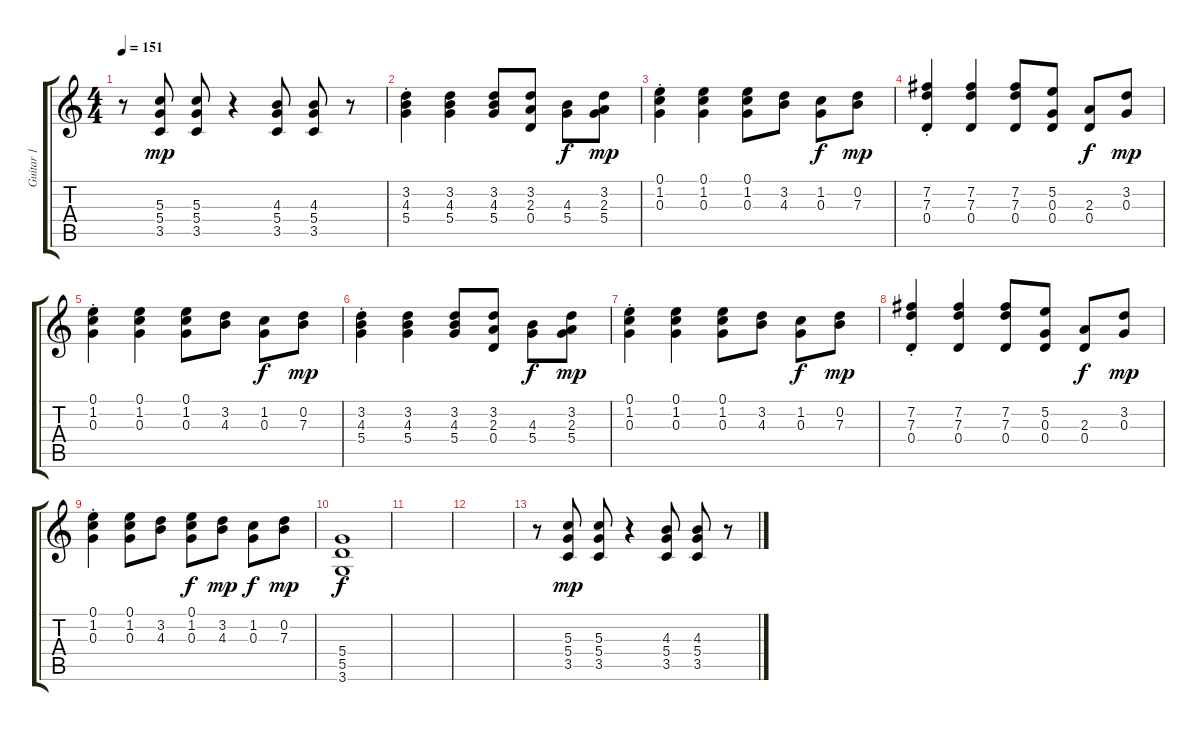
\track ("Guitar 1" "Guitar 1") {instrument overdrivenguitar}
\staff {score tabs}
\tuning (E4 B3 G3 D3 A2 E2) {hide}
\ts (4 4)
\tempo 151
\clef g2
\ks c
r.8{dy mp} (5.3 5.4 3.5).8 (5.3 5.4 3.5).8 r.4 (4.3 5.4 3.5).8 (4.3 5.4 3.5).8 r.8 |
(3.2{st} 4.3{st} 5.4{st}).4 (3.2 4.3 5.4).4 (3.2 4.3 5.4).8 (3.2 2.3 0.4).8 (4.3 5.4).8{dy f} (3.2 2.3 5.4).8{dy mp} |
(0.1{st} 1.2{st} 0.3{st}).4 (0.1 1.2 0.3).4 (0.1 1.2 0.3).8 (3.2 4.3).8 (1.2 0.3).8{dy f} (0.2 7.3).8{dy mp} |
(7.2{st} 7.3{st} 0.4{st}).4 (7.2 7.3 0.4).4 (7.2 7.3 0.4).8 (5.2 0.3 0.4).8 (2.3 0.4).8{dy f} (3.2 0.3).8{dy mp} |
(0.1{st} 1.2{st} 0.3{st}).4 (0.1 1.2 0.3).4 (0.1 1.2 0.3).8 (3.2 4.3).8 (1.2 0.3).8{dy f} (0.2 7.3).8{dy mp} |
(3.2{st} 4.3{st} 5.4{st}).4 (3.2 4.3 5.4).4 (3.2 4.3 5.4).8 (3.2 2.3 0.4).8 (4.3 5.4).8{dy f} (3.2 2.3 5.4).8{dy mp} |
(0.1{st} 1.2{st} 0.3{st}).4 (0.1 1.2 0.3).4 (0.1 1.2 0.3).8 (3.2 4.3).8 (1.2 0.3).8{dy f} (0.2 7.3).8{dy mp} |
(7.2{st} 7.3{st} 0.4{st}).4 (7.2 7.3 0.4).4 (7.2 7.3 0.4).8 (5.2 0.3 0.4).8 (2.3 0.4).8{dy f} (3.2 0.3).8{dy mp} |
(0.1{st} 1.2{st} 0.3{st}).4 (0.1 1.2 0.3).8 (3.2 4.3).8 (0.1 1.2 0.3).8{dy f} (3.2 4.3).8{dy mp} (1.2 0.3).8{dy f} (0.2 7.3).8{dy mp} |
(5.4 5.5 3.6).1{dy f} |
|
|
r.8 (5.3 5.4 3.5).8{dy mp} (5.3 5.4 3.5).8 r.4 (4.3 5.4 3.5).8 (4.3 5.4 3.5).8 r.8
